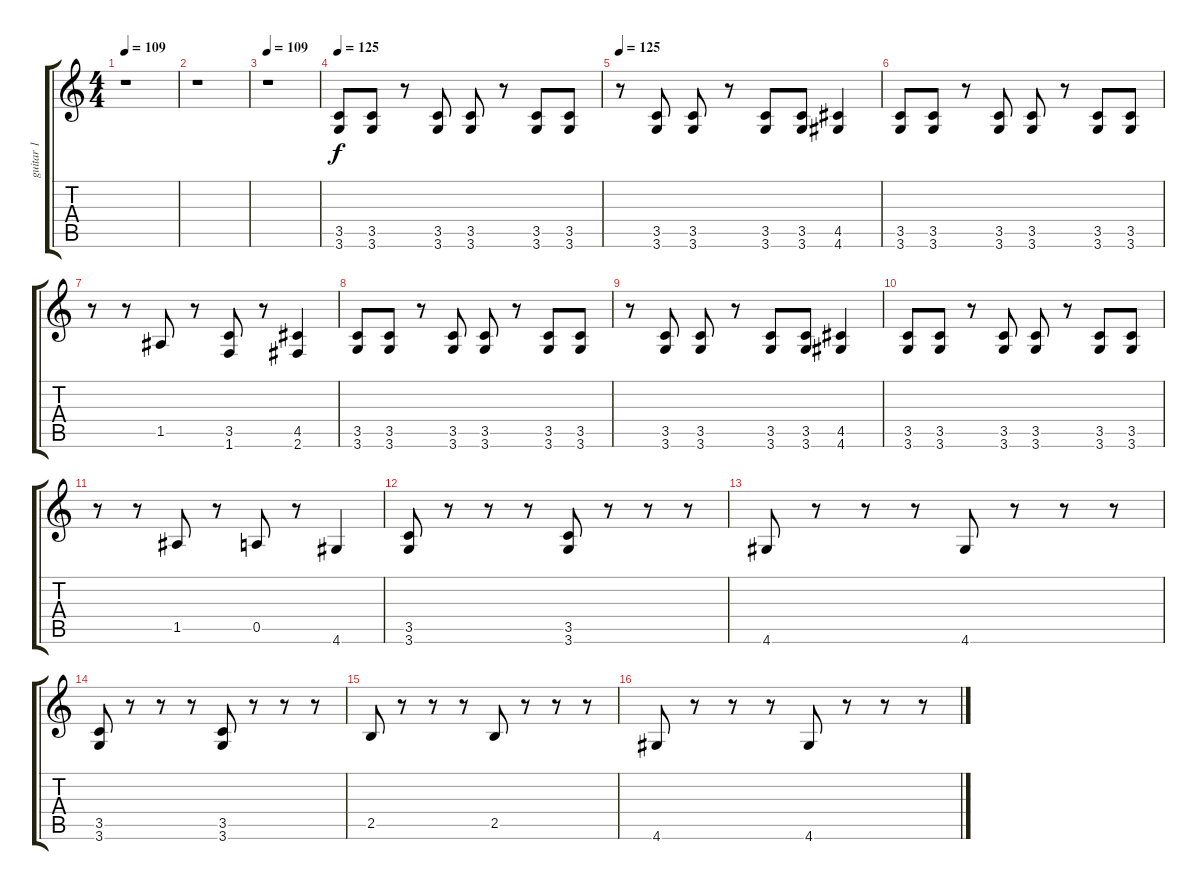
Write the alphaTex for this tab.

\track ("guitar 1" "guitar 1") {instrument distortionguitar}
\staff {score tabs}
\tuning (E4 B3 G3 D3 A2 E2) {hide}
\ts (4 4)
\tempo 109
\clef g2
\ks c
r.1{dy ff} |
r.1 |
\tempo 109
r.1 |
\tempo 125
(3.5 3.6).8{dy f} (3.5 3.6).8 r.8 (3.5 3.6).8 (3.5 3.6).8 r.8 (3.5 3.6).8 (3.5 3.6).8 |
\tempo 125
r.8 (3.5 3.6).8 (3.5 3.6).8 r.8 (3.5 3.6).8 (3.5 3.6).8 (4.5 4.6).4 |
(3.5 3.6).8 (3.5 3.6).8 r.8 (3.5 3.6).8 (3.5 3.6).8 r.8 (3.5 3.6).8 (3.5 3.6).8 |
r.8 r.8 1.5.8 r.8 (3.5 1.6).8 r.8 (4.5 2.6).4 |
(3.5 3.6).8 (3.5 3.6).8 r.8 (3.5 3.6).8 (3.5 3.6).8 r.8 (3.5 3.6).8 (3.5 3.6).8 |
r.8 (3.5 3.6).8 (3.5 3.6).8 r.8 (3.5 3.6).8 (3.5 3.6).8 (4.5 4.6).4 |
(3.5 3.6).8 (3.5 3.6).8 r.8 (3.5 3.6).8 (3.5 3.6).8 r.8 (3.5 3.6).8 (3.5 3.6).8 |
r.8 r.8 1.5.8 r.8 0.5.8 r.8 4.6.4 |
(3.5 3.6).8 r.8 r.8 r.8 (3.5 3.6).8 r.8 r.8 r.8 |
4.6.8 r.8 r.8 r.8 4.6.8 r.8 r.8 r.8 |
(3.5 3.6).8 r.8 r.8 r.8 (3.5 3.6).8 r.8 r.8 r.8 |
2.5.8 r.8 r.8 r.8 2.5.8 r.8 r.8 r.8 |
4.6.8 r.8 r.8 r.8 4.6.8 r.8 r.8 r.8
